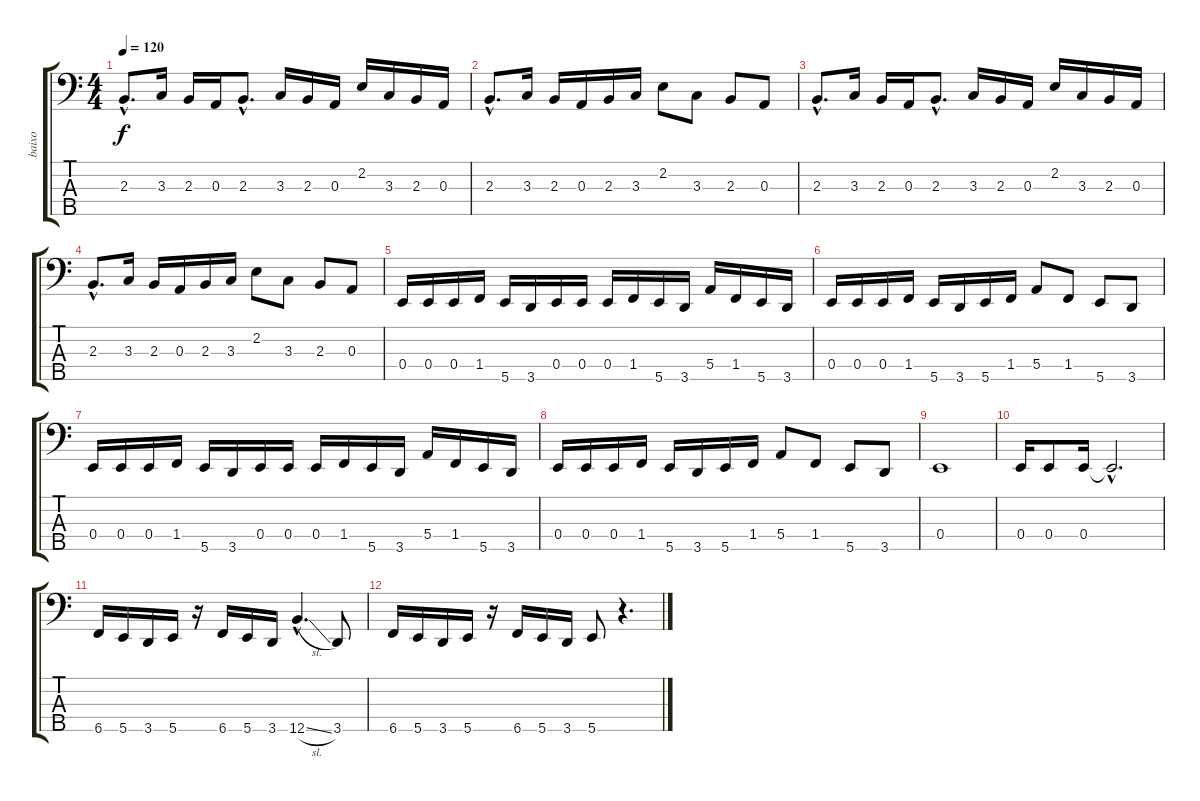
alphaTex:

\track ("baixo" "baixo") {instrument electricbassfinger}
\staff {score tabs}
\tuning (G2 D2 A1 E1 B0) {hide}
\ts (4 4)
\tempo 120
\clef f4
\ks c
2.3{hac}.8{d dy f} 3.3.16 2.3.16 0.3.16 2.3{hac}.8{d} 3.3.16 2.3.16 0.3.16 2.2.16 3.3.16 2.3.16 0.3.16 |
2.3{hac}.8{d} 3.3.16 2.3.16 0.3.16 2.3.16 3.3.16 2.2.8 3.3.8 2.3.8 0.3.8 |
2.3{hac}.8{d} 3.3.16 2.3.16 0.3.16 2.3{hac}.8{d} 3.3.16 2.3.16 0.3.16 2.2.16 3.3.16 2.3.16 0.3.16 |
2.3{hac}.8{d} 3.3.16 2.3.16 0.3.16 2.3.16 3.3.16 2.2.8 3.3.8 2.3.8 0.3.8 |
0.4.16 0.4.16 0.4.16 1.4.16 5.5.16 3.5.16 0.4.16 0.4.16 0.4.16 1.4.16 5.5.16 3.5.16 5.4.16 1.4.16 5.5.16 3.5.16 |
0.4.16 0.4.16 0.4.16 1.4.16 5.5.16 3.5.16 5.5.16 1.4.16 5.4.8 1.4.8 5.5.8 3.5.8 |
0.4.16 0.4.16 0.4.16 1.4.16 5.5.16 3.5.16 0.4.16 0.4.16 0.4.16 1.4.16 5.5.16 3.5.16 5.4.16 1.4.16 5.5.16 3.5.16 |
0.4.16 0.4.16 0.4.16 1.4.16 5.5.16 3.5.16 5.5.16 1.4.16 5.4.8 1.4.8 5.5.8 3.5.8 |
0.4.1 |
0.4.16 0.4.8 0.4.16 0.4{hac t}.2{d} |
6.5.16 5.5.16 3.5.16 5.5.16 r.16 6.5.16 5.5.16 3.5.16 12.5{sl hac}.4{d} 3.5.8 |
6.5.16 5.5.16 3.5.16 5.5.16 r.16 6.5.16 5.5.16 3.5.16 5.5.8 r.4{d}
